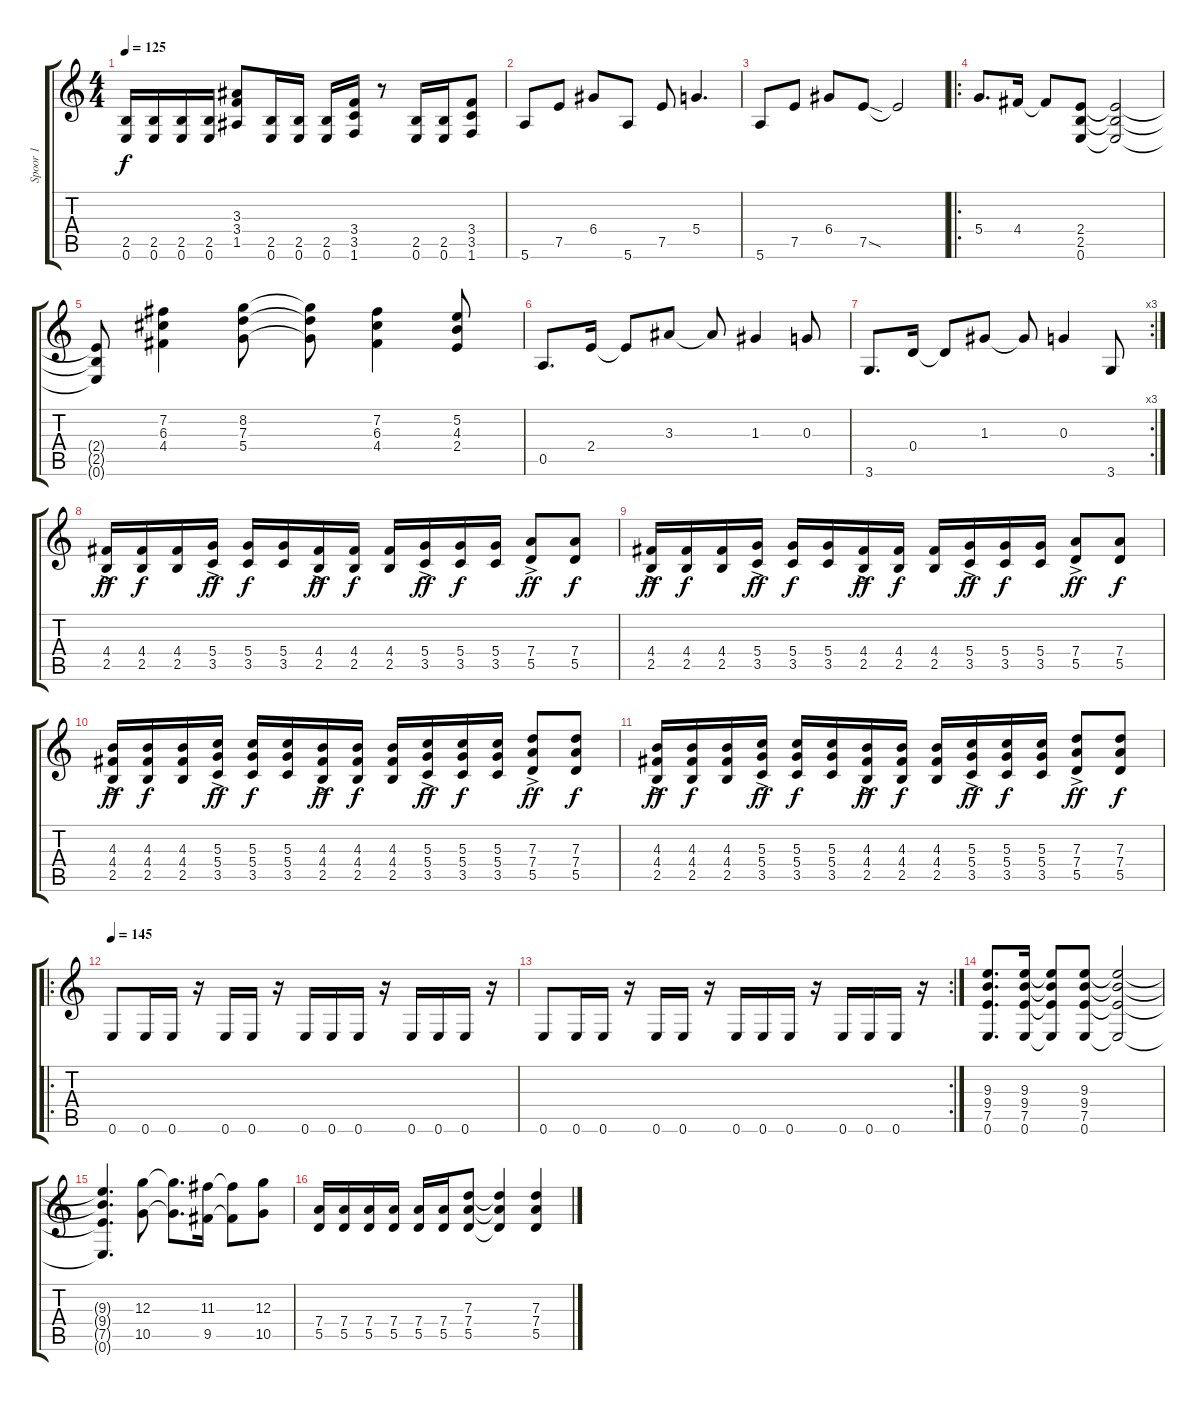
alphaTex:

\track ("Spoor 1" "Spoor 1") {instrument acousticguitarsteel}
\staff {score tabs}
\tuning (E4 B3 G3 D3 A2 E2) {hide}
\ts (4 4)
\tempo 125
\clef g2
\ks c
(2.5 0.6).16{dy f} (2.5 0.6).16 (2.5 0.6).16 (2.5 0.6).16 (3.3 3.4 1.5).8 (2.5 0.6).16 (2.5 0.6).16 (2.5 0.6).16 (3.4 3.5 1.6).16 r.8 (2.5 0.6).16 (2.5 0.6).16 (3.4 3.5 1.6).8 |
5.6.8 7.5.8 6.4.8 5.6.8 7.5.8 5.4.4{d} |
5.6.8 7.5.8 6.4.8 7.5{sod}.8 7.5{t}.2 |
\ro
5.4.8{d} 4.4.16 4.4{t}.8 (2.4 2.5 0.6).8 (2.4{t} 2.5{t} 0.6{t}).2 |
(2.4{t} 2.5{t} 0.6{t}).8 (7.2 6.3 4.4).4 (8.2 7.3 5.4).8 (8.2{t} 7.3{t} 5.4{t}).8 (7.2 6.3 4.4).4 (5.2 4.3 2.4).8 |
0.5.8{d} 2.4.16 2.4{t}.8 3.3.8 3.3{t}.8 1.3.4 0.3.8 |
\rc 3
3.6.8{d} 0.4.16 0.4{t}.8 1.3.8 1.3{t}.8 0.3.4 3.6.8 |
(4.4{ac} 2.5).16{dy ff} (4.4 2.5).16{dy f} (4.4 2.5).16 (5.4{ac} 3.5).16{dy ff} (5.4 3.5).16{dy f} (5.4 3.5).16 (4.4{ac} 2.5).16{dy ff} (4.4 2.5).16{dy f} (4.4 2.5).16 (5.4{ac} 3.5).16{dy ff} (5.4 3.5).16{dy f} (5.4 3.5).16 (7.4{ac} 5.5).8{dy ff} (7.4 5.5).8{dy f} |
(4.4{ac} 2.5).16{dy ff} (4.4 2.5).16{dy f} (4.4 2.5).16 (5.4{ac} 3.5).16{dy ff} (5.4 3.5).16{dy f} (5.4 3.5).16 (4.4{ac} 2.5).16{dy ff} (4.4 2.5).16{dy f} (4.4 2.5).16 (5.4{ac} 3.5).16{dy ff} (5.4 3.5).16{dy f} (5.4 3.5).16 (7.4{ac} 5.5).8{dy ff} (7.4 5.5).8{dy f} |
(4.3 4.4{ac} 2.5).16{dy ff} (4.3 4.4 2.5).16{dy f} (4.3 4.4 2.5).16 (5.3 5.4{ac} 3.5).16{dy ff} (5.3 5.4 3.5).16{dy f} (5.3 5.4 3.5).16 (4.3 4.4{ac} 2.5).16{dy ff} (4.3 4.4 2.5).16{dy f} (4.3 4.4 2.5).16 (5.3 5.4{ac} 3.5).16{dy ff} (5.3 5.4 3.5).16{dy f} (5.3 5.4 3.5).16 (7.3 7.4{ac} 5.5).8{dy ff} (7.3 7.4 5.5).8{dy f} |
(4.3 4.4{ac} 2.5).16{dy ff} (4.3 4.4 2.5).16{dy f} (4.3 4.4 2.5).16 (5.3 5.4{ac} 3.5).16{dy ff} (5.3 5.4 3.5).16{dy f} (5.3 5.4 3.5).16 (4.3 4.4{ac} 2.5).16{dy ff} (4.3 4.4 2.5).16{dy f} (4.3 4.4 2.5).16 (5.3 5.4{ac} 3.5).16{dy ff} (5.3 5.4 3.5).16{dy f} (5.3 5.4 3.5).16 (7.3 7.4{ac} 5.5).8{dy ff} (7.3 7.4 5.5).8{dy f} |
\ro
\tempo 145
0.6.8 0.6.16 0.6.16 r.16 0.6.16 0.6.16 r.16 0.6.16 0.6.16 0.6.16 r.16 0.6.16 0.6.16 0.6.16 r.16 |
\rc 2
0.6.8 0.6.16 0.6.16 r.16 0.6.16 0.6.16 r.16 0.6.16 0.6.16 0.6.16 r.16 0.6.16 0.6.16 0.6.16 r.16 |
(9.3 9.4 7.5 0.6).8{d} (9.3 9.4 7.5 0.6).16 (9.3{t} 9.4{t} 7.5{t} 0.6{t}).8 (9.3 9.4 7.5 0.6).8 (9.3{t} 9.4{t} 7.5{t} 0.6{t}).2 |
(9.3{t} 9.4{t} 7.5{t} 0.6{t}).4{d} (12.3 10.5).8 (12.3{t} 10.5{t}).8{d} (11.3 9.5).16 (11.3{t} 9.5{t}).8 (12.3 10.5).8 |
(7.4 5.5).16 (7.4 5.5).16 (7.4 5.5).16 (7.4 5.5).16 (7.4 5.5).16 (7.4 5.5).16 (7.3 7.4 5.5).8 (7.3{t} 7.4{t} 5.5{t}).4 (7.3 7.4 5.5).4
